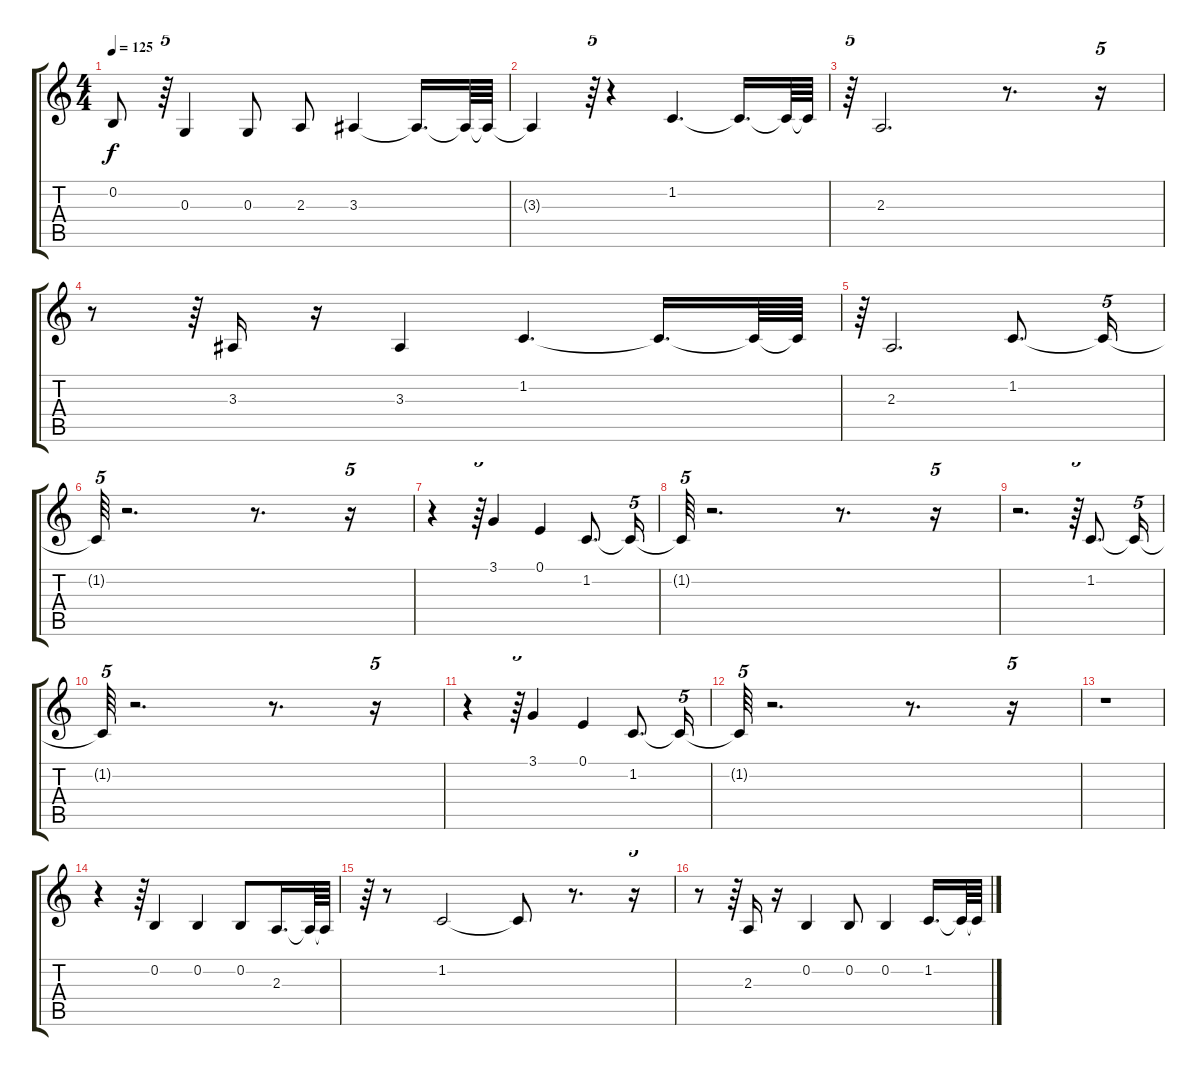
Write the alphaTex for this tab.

\track "" {instrument englishhorn}
\staff {score tabs}
\tuning (E4 B3 G3 D3 A2 E2) {hide}
\ts (4 4)
\tempo 125
\clef g2
\ks c
0.2{t}.8{dy f} r.64{tu (5 4)} 0.3.4 0.3.8 2.3.8 3.3.4 3.3{t}.16{d} 3.3{t}.64 3.3{t}.64 |
3.3{t}.4 r.64{tu (5 4)} r.4 1.2.4{d} 1.2{t}.16{d} 1.2{t}.64 1.2{t}.64 |
r.64{tu (5 4)} 2.3.2{d} r.8{d} r.16{tu (5 4)} |
r.8 r.64{tu (5 4)} 3.3.16 r.16 3.3.4 1.2.4{d} 1.2{t}.16{d} 1.2{t}.64 1.2{t}.64 |
r.64{tu (5 4)} 2.3.2{d} 1.2.8{d} 1.2{t}.16{tu (5 4)} |
1.2{t}.64{tu (5 4)} r.2{d} r.8{d} r.16{tu (5 4)} |
r.4 r.64{tu (5 4)} 3.1.4 0.1.4 1.2.8{d} 1.2{t}.16{tu (5 4)} |
1.2{t}.64{tu (5 4)} r.2{d} r.8{d} r.16{tu (5 4)} |
r.2{d} r.64{tu (5 4)} 1.2.8{d} 1.2{t}.16{tu (5 4)} |
1.2{t}.64{tu (5 4)} r.2{d} r.8{d} r.16{tu (5 4)} |
r.4 r.64{tu (5 4)} 3.1.4 0.1.4 1.2.8{d} 1.2{t}.16{tu (5 4)} |
1.2{t}.64{tu (5 4)} r.2{d} r.8{d} r.16{tu (5 4)} |
r.1 |
r.4 r.64{tu (5 4)} 0.2.4 0.2.4 0.2.8 2.3.16{d} 2.3{t}.64 2.3{t}.64 |
r.64{tu (5 4)} r.8 1.2.2 1.2{t}.8 r.8{d} r.16{tu (5 4)} |
r.8 r.64{tu (5 4)} 2.3.16 r.16 0.2.4 0.2.8 0.2.4 1.2.16{d} 1.2{t}.64 1.2{t}.64
